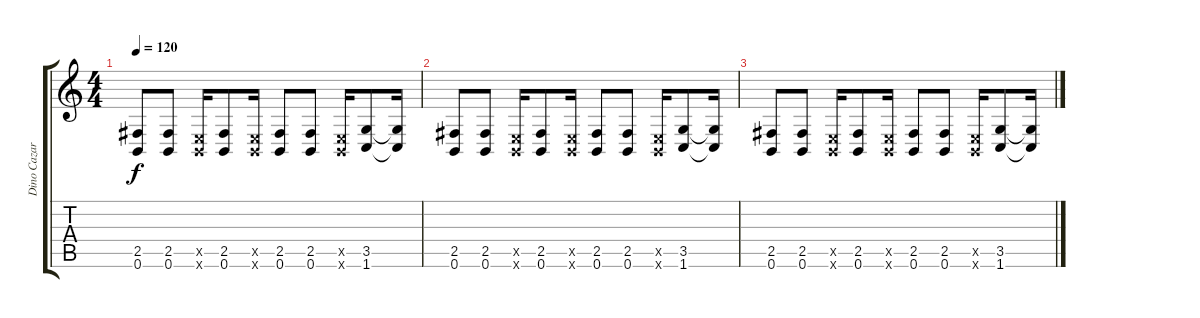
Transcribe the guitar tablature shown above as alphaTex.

\track ("Dino Cazares" "Dino Cazar") {instrument distortionguitar}
\staff {score tabs}
\tuning (B3 G3 D3 A2 E2 B1) {hide}
\ts (4 4)
\tempo 120
\clef g2
\ks c
(2.5 0.6).8{dy f} (2.5 0.6).8 (0.5{x} 0.6{x}).16 (2.5 0.6).8 (0.5{x} 0.6{x}).16 (2.5 0.6).8 (2.5 0.6).8 (0.5{x} 0.6{x}).16 (3.5 1.6).8 (3.5{t} 1.6{t}).16 |
(2.5 0.6).8 (2.5 0.6).8 (0.5{x} 0.6{x}).16 (2.5 0.6).8 (0.5{x} 0.6{x}).16 (2.5 0.6).8 (2.5 0.6).8 (0.5{x} 0.6{x}).16 (3.5 1.6).8 (3.5{t} 1.6{t}).16 |
(2.5 0.6).8 (2.5 0.6).8 (0.5{x} 0.6{x}).16 (2.5 0.6).8 (0.5{x} 0.6{x}).16 (2.5 0.6).8 (2.5 0.6).8 (0.5{x} 0.6{x}).16 (3.5 1.6).8 (3.5{t} 1.6{t}).16
